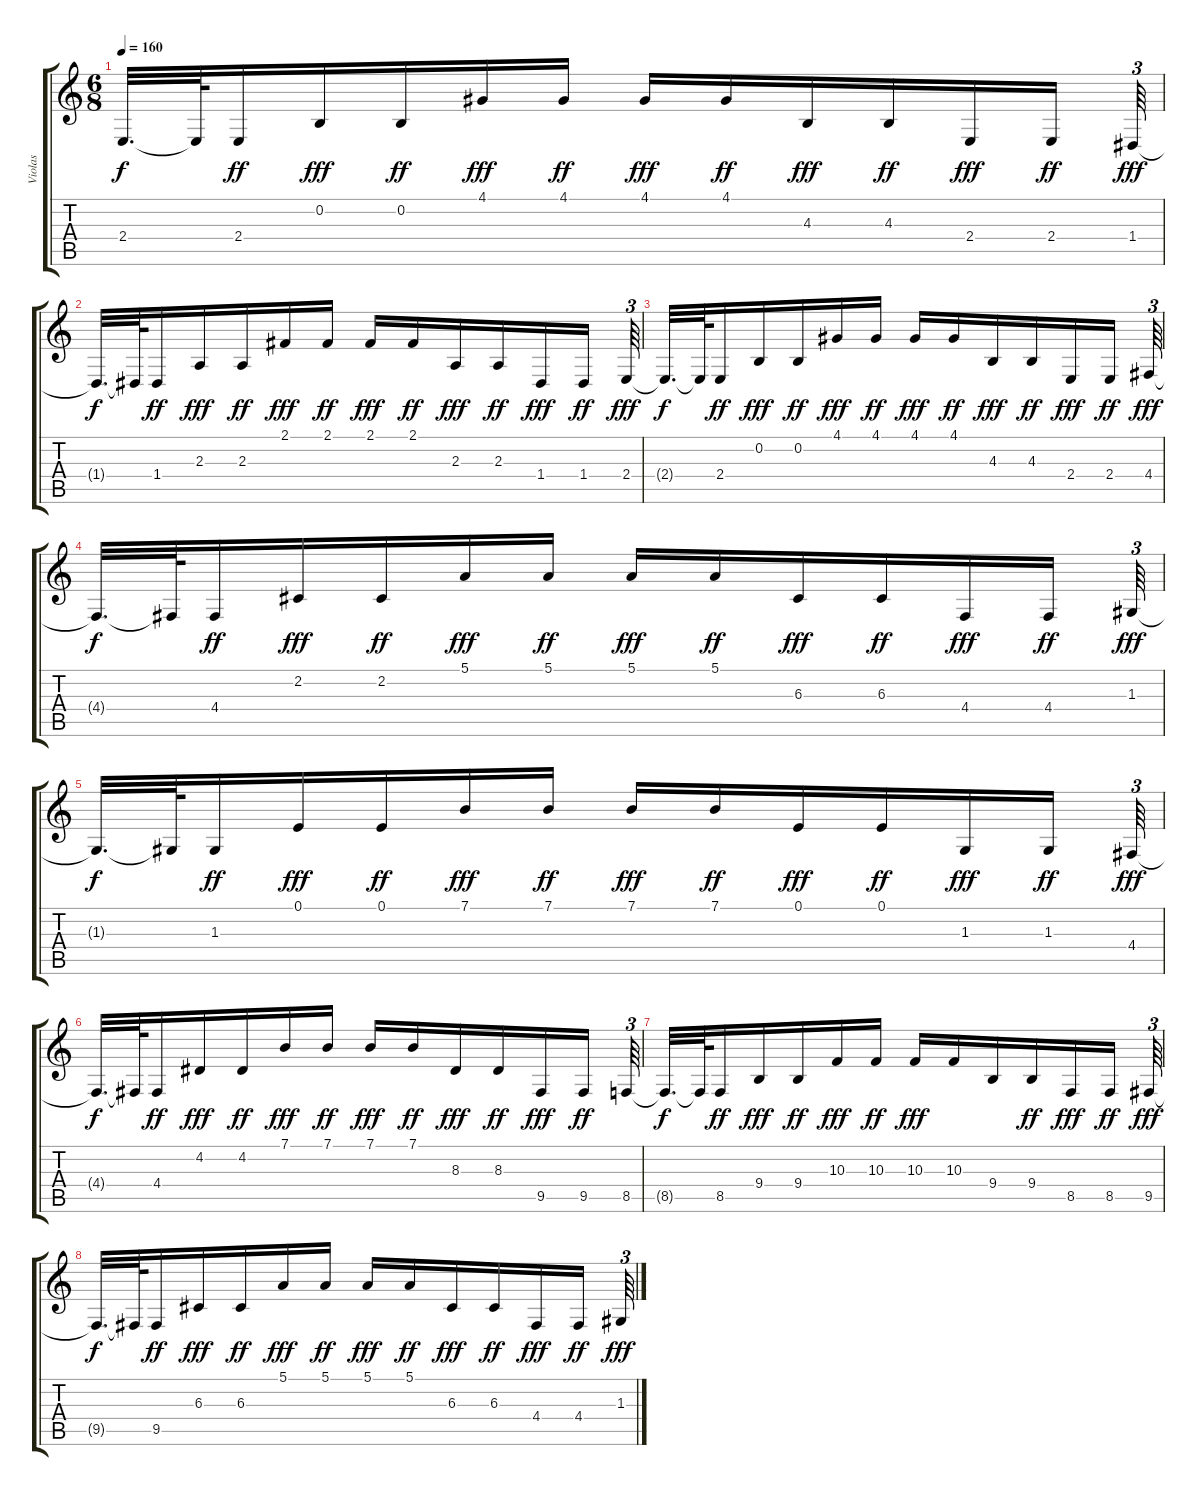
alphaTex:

\track ("Violas" "Violas") {instrument pizzicatostrings}
\staff {score tabs}
\tuning (E4 B3 G3 D3 A2 E2) {hide}
\ts (6 8)
\tempo 160
\clef g2
\ks c
2.4{t}.32{d dy f} 2.4{t}.64 2.4.16{dy ff} 0.2.16{dy fff} 0.2.16{dy ff} 4.1.16{dy fff} 4.1.16{dy ff} 4.1.16{dy fff} 4.1.16{dy ff} 4.3.16{dy fff} 4.3.16{dy ff} 2.4.16{dy fff} 2.4.16{dy ff} 1.4.64{tu (3 2) dy fff} |
1.4{t}.32{d dy f} 1.4{t}.64 1.4.16{dy ff} 2.3.16{dy fff} 2.3.16{dy ff} 2.1.16{dy fff} 2.1.16{dy ff} 2.1.16{dy fff} 2.1.16{dy ff} 2.3.16{dy fff} 2.3.16{dy ff} 1.4.16{dy fff} 1.4.16{dy ff} 2.4.64{tu (3 2) dy fff} |
2.4{t}.32{d dy f} 2.4{t}.64 2.4.16{dy ff} 0.2.16{dy fff} 0.2.16{dy ff} 4.1.16{dy fff} 4.1.16{dy ff} 4.1.16{dy fff} 4.1.16{dy ff} 4.3.16{dy fff} 4.3.16{dy ff} 2.4.16{dy fff} 2.4.16{dy ff} 4.4.64{tu (3 2) dy fff} |
4.4{t}.32{d dy f} 4.4{t}.64 4.4.16{dy ff} 2.2.16{dy fff} 2.2.16{dy ff} 5.1.16{dy fff} 5.1.16{dy ff} 5.1.16{dy fff} 5.1.16{dy ff} 6.3.16{dy fff} 6.3.16{dy ff} 4.4.16{dy fff} 4.4.16{dy ff} 1.3.64{tu (3 2) dy fff} |
1.3{t}.32{d dy f} 1.3{t}.64 1.3.16{dy ff} 0.1.16{dy fff} 0.1.16{dy ff} 7.1.16{dy fff} 7.1.16{dy ff} 7.1.16{dy fff} 7.1.16{dy ff} 0.1.16{dy fff} 0.1.16{dy ff} 1.3.16{dy fff} 1.3.16{dy ff} 4.4.64{tu (3 2) dy fff} |
4.4{t}.32{d dy f} 4.4{t}.64 4.4.16{dy ff} 4.2.16{dy fff} 4.2.16{dy ff} 7.1.16{dy fff} 7.1.16{dy ff} 7.1.16{dy fff} 7.1.16{dy ff} 8.3.16{dy fff} 8.3.16{dy ff} 9.5.16{dy fff} 9.5.16{dy ff} 8.5.64{tu (3 2)} |
8.5{t}.32{d dy f} 8.5{t}.64 8.5.16{dy ff} 9.4.16{dy fff} 9.4.16{dy ff} 10.3.16{dy fff} 10.3.16{dy ff} 10.3.16{dy fff} 10.3.16 9.4.16 9.4.16{dy ff} 8.5.16{dy fff} 8.5.16{dy ff} 9.5.64{tu (3 2) dy fff} |
9.5{t}.32{d dy f} 9.5{t}.64 9.5.16{dy ff} 6.3.16{dy fff} 6.3.16{dy ff} 5.1.16{dy fff} 5.1.16{dy ff} 5.1.16{dy fff} 5.1.16{dy ff} 6.3.16{dy fff} 6.3.16{dy ff} 4.4.16{dy fff} 4.4.16{dy ff} 1.3.64{tu (3 2) dy fff}
